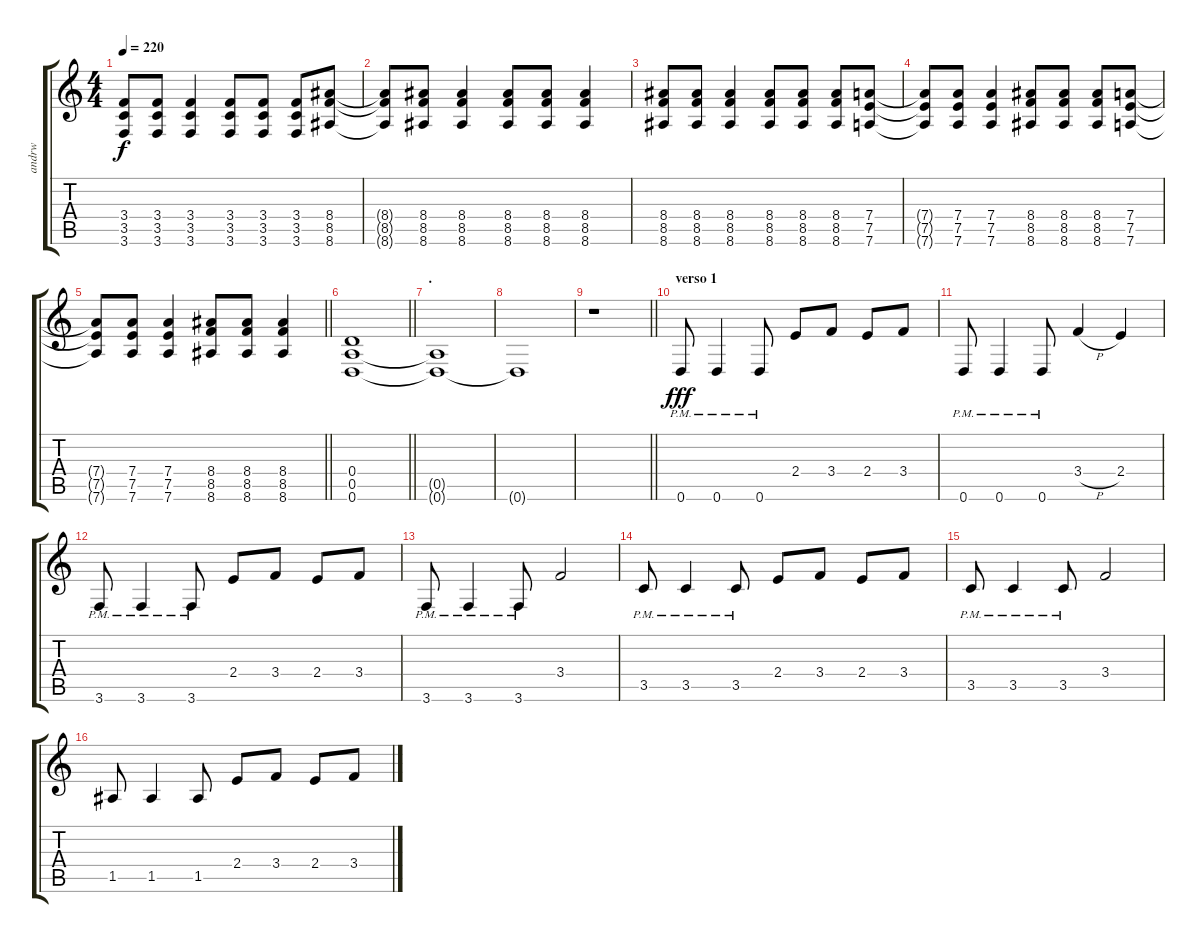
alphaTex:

\track ("andrw" "andrw") {instrument distortionguitar}
\staff {score tabs}
\tuning (E4 B3 G3 D3 A2 D2) {hide}
\ts (4 4)
\tempo 220
\clef g2
\ks c
(3.4 3.5 3.6).8{dy f} (3.4 3.5 3.6).8 (3.4 3.5 3.6).4 (3.4 3.5 3.6).8 (3.4 3.5 3.6).8 (3.4 3.5 3.6).8 (8.4 8.5 8.6).8 |
(8.4{t} 8.5{t} 8.6{t}).8 (8.4 8.5 8.6).8 (8.4 8.5 8.6).4 (8.4 8.5 8.6).8 (8.4 8.5 8.6).8 (8.4 8.5 8.6).4 |
(8.4 8.5 8.6).8 (8.4 8.5 8.6).8 (8.4 8.5 8.6).4 (8.4 8.5 8.6).8 (8.4 8.5 8.6).8 (8.4 8.5 8.6).8 (7.4 7.5 7.6).8 |
(7.4{t} 7.5{t} 7.6{t}).8 (7.4 7.5 7.6).8 (7.4 7.5 7.6).4 (8.4 8.5 8.6).8 (8.4 8.5 8.6).8 (8.4 8.5 8.6).8 (7.4 7.5 7.6).8 |
\barLineRight lightlight
(7.4{t} 7.5{t} 7.6{t}).8 (7.4 7.5 7.6).8 (7.4 7.5 7.6).4 (8.4 8.5 8.6).8 (8.4 8.5 8.6).8 (8.4 8.5 8.6).4 |
\barLineRight lightlight
(0.4 0.5 0.6).1 |
\section ("" ".")
(0.5{t} 0.6{t}).1 |
0.6{t}.1 |
\barLineRight lightlight
r.1 |
\section ("" "verso 1 ")
0.6{pm}.8{dy fff} 0.6{pm}.4 0.6{pm}.8 2.4.8 3.4.8 2.4.8 3.4.8 |
0.6{pm}.8 0.6{pm}.4 0.6{pm}.8 3.4{h}.4 2.4.4 |
3.6{pm}.8 3.6{pm}.4 3.6{pm}.8 2.4.8 3.4.8 2.4.8 3.4.8 |
3.6{pm}.8 3.6{pm}.4 3.6{pm}.8 3.4.2 |
3.5{pm}.8 3.5{pm}.4 3.5{pm}.8 2.4.8 3.4.8 2.4.8 3.4.8 |
3.5{pm}.8 3.5{pm}.4 3.5{pm}.8 3.4.2 |
1.5.8 1.5.4 1.5.8 2.4.8 3.4.8 2.4.8 3.4.8
